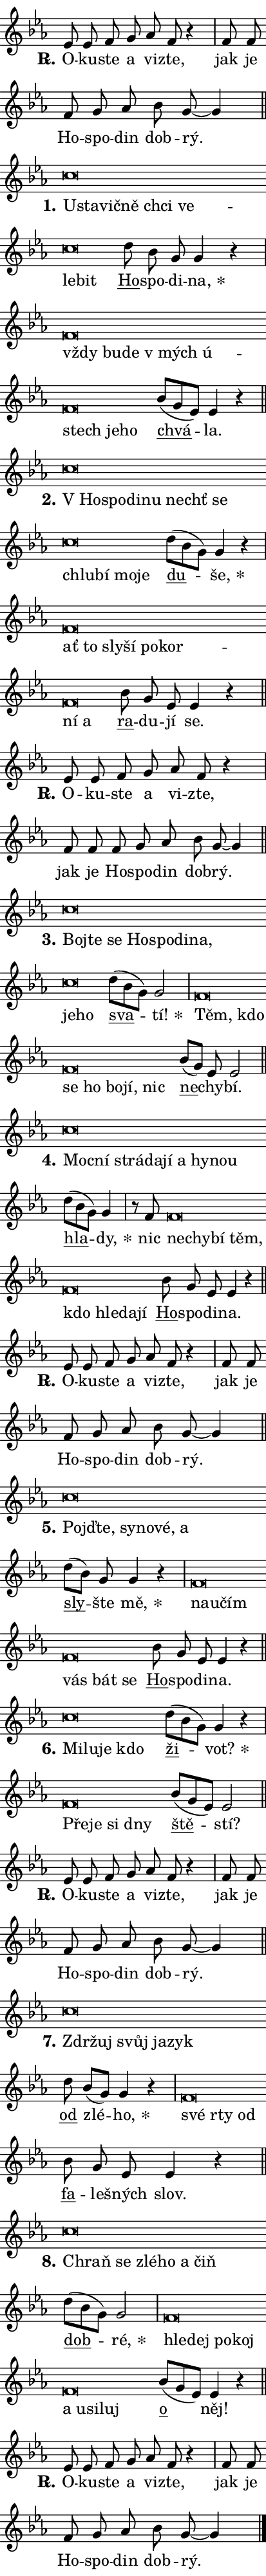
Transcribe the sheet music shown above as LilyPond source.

\version "2.22.1"
\header { tagline = "" }
\paper {
  indent = 0\cm
  top-margin = 0\cm
  right-margin = 0\cm
  bottom-margin = 0\cm
  left-margin = 0\cm
  paper-width = 7\cm
  page-breaking = #ly:one-page-breaking
  system-system-spacing.basic-distance = #11
  score-system-spacing.basic-distance = #11
  ragged-last = ##f
}


%% Author: Thomas Morley
%% https://lists.gnu.org/archive/html/lilypond-user/2020-05/msg00002.html
#(define (line-position grob)
"Returns position of @var[grob} in current system:
   @code{'start}, if at first time-step
   @code{'end}, if at last time-step
   @code{'middle} otherwise
"
  (let* ((col (ly:item-get-column grob))
         (ln (ly:grob-object col 'left-neighbor))
         (rn (ly:grob-object col 'right-neighbor))
         (col-to-check-left (if (ly:grob? ln) ln col))
         (col-to-check-right (if (ly:grob? rn) rn col))
         (break-dir-left
           (and
             (ly:grob-property col-to-check-left 'non-musical #f)
             (ly:item-break-dir col-to-check-left)))
         (break-dir-right
           (and
             (ly:grob-property col-to-check-right 'non-musical #f)
             (ly:item-break-dir col-to-check-right))))
        (cond ((eqv? 1 break-dir-left) 'start)
              ((eqv? -1 break-dir-right) 'end)
              (else 'middle))))

#(define (tranparent-at-line-position vctor)
  (lambda (grob)
  "Relying on @code{line-position} select the relevant enry from @var{vctor}.
Used to determine transparency,"
    (case (line-position grob)
      ((end) (not (vector-ref vctor 0)))
      ((middle) (not (vector-ref vctor 1)))
      ((start) (not (vector-ref vctor 2))))))

noteHeadBreakVisibility =
#(define-music-function (break-visibility)(vector?)
"Makes @code{NoteHead}s transparent relying on @var{break-visibility}"
#{
  \override NoteHead.transparent =
    #(tranparent-at-line-position break-visibility)
#})

#(define delete-ledgers-for-transparent-note-heads
  (lambda (grob)
    "Reads whether a @code{NoteHead} is transparent.
If so this @code{NoteHead} is removed from @code{'note-heads} from
@var{grob}, which is supposed to be @code{LedgerLineSpanner}.
As a result ledgers are not printed for this @code{NoteHead}"
    (let* ((nhds-array (ly:grob-object grob 'note-heads))
           (nhds-list
             (if (ly:grob-array? nhds-array)
                 (ly:grob-array->list nhds-array)
                 '()))
           ;; Relies on the transparent-property being done before
           ;; Staff.LedgerLineSpanner.after-line-breaking is executed.
           ;; This is fragile ...
           (to-keep
             (remove
               (lambda (nhd)
                 (ly:grob-property nhd 'transparent #f))
               nhds-list)))
      ;; TODO find a better method to iterate over grob-arrays, similiar
      ;; to filter/remove etc for lists
      ;; For now rebuilt from scratch
      (set! (ly:grob-object grob 'note-heads)  '())
      (for-each
        (lambda (nhd)
          (ly:pointer-group-interface::add-grob grob 'note-heads nhd))
        to-keep))))

hideNotes = {
  \noteHeadBreakVisibility #begin-of-line-visible
}
unHideNotes = {
  \noteHeadBreakVisibility #all-visible
}

% work-around for resetting accidentals
% https://lilypond.org/doc/v2.23/Documentation/notation/displaying-rhythms#unmetered-music
cadenzaMeasure = {
  \cadenzaOff
  \partial 1024 s1024
  \cadenzaOn
}

#(define-markup-command (accent layout props text) (markup?)
  "Underline accented syllable"
  (interpret-markup layout props
    #{\markup \override #'(offset . 4.3) \underline { #text }#}))

responsum = \markup \concat {
  "R" \hspace #-1.05 \path #0.1 #'((moveto 0 0.07) (lineto 0.9 0.8)) \hspace #0.05 "."
}

\layout {
    \context {
        \Staff
        \remove "Time_signature_engraver"
        \override LedgerLineSpanner.after-line-breaking = #delete-ledgers-for-transparent-note-heads
    }
    \context {
        \Voice {
            \override NoteHead.output-attributes = #'((class . "notehead"))
            \override Hairpin.height = #0.55
        }
    }
    \context {
        \Lyrics {
            \override StanzaNumber.output-attributes = #'((class . "stanzanumber"))
            \override LyricSpace.minimum-distance = #0.9
            \override LyricText.font-name = #"TeX Gyre Schola"
            \override LyricText.font-size = 1
            \override StanzaNumber.font-name = #"TeX Gyre Schola Bold"
            \override StanzaNumber.font-size = 1
        }
    }
}

% magnetic-lyrics.ily
%
%   written by
%     Jean Abou Samra <jean@abou-samra.fr>
%     Werner Lemberg <wl@gnu.org>
%
%   adapted by
%     Jiri Hon <jiri.hon@gmail.com>
%
% Version 2022-Apr-15

% https://www.mail-archive.com/lilypond-user@gnu.org/msg149350.html

#(define (Left_hyphen_pointer_engraver context)
   "Collect syllable-hyphen-syllable occurrences in lyrics and store
them in properties.  This engraver only looks to the left.  For
example, if the lyrics input is @code{foo -- bar}, it does the
following.

@itemize @bullet
@item
Set the @code{text} property of the @code{LyricHyphen} grob between
@q{foo} and @q{bar} to @code{foo}.

@item
Set the @code{left-hyphen} property of the @code{LyricText} grob with
text @q{foo} to the @code{LyricHyphen} grob between @q{foo} and
@q{bar}.
@end itemize

Use this auxiliary engraver in combination with the
@code{lyric-@/text::@/apply-@/magnetic-@/offset!} hook."
   (let ((hyphen #f)
         (text #f))
     (make-engraver
      (acknowledgers
       ((lyric-syllable-interface engraver grob source-engraver)
        (set! text grob)))
      (end-acknowledgers
       ((lyric-hyphen-interface engraver grob source-engraver)
        ;(when (not (grob::has-interface grob 'lyric-space-interface))
          (set! hyphen grob)));)
      ((stop-translation-timestep engraver)
       (when (and text hyphen)
         (ly:grob-set-object! text 'left-hyphen hyphen))
       (set! text #f)
       (set! hyphen #f)))))

#(define (lyric-text::apply-magnetic-offset! grob)
   "If the space between two syllables is less than the value in
property @code{LyricText@/.details@/.squash-threshold}, move the right
syllable to the left so that it gets concatenated with the left
syllable.

Use this function as a hook for
@code{LyricText@/.after-@/line-@/breaking} if the
@code{Left_@/hyphen_@/pointer_@/engraver} is active."
   (let ((hyphen (ly:grob-object grob 'left-hyphen #f)))
     (when hyphen
       (let ((left-text (ly:spanner-bound hyphen LEFT)))
         (when (grob::has-interface left-text 'lyric-syllable-interface)
           (let* ((common (ly:grob-common-refpoint grob left-text X))
                  (this-x-ext (ly:grob-extent grob common X))
                  (left-x-ext
                   (begin
                     ;; Trigger magnetism for left-text.
                     (ly:grob-property left-text 'after-line-breaking)
                     (ly:grob-extent left-text common X)))
                  ;; `delta` is the gap width between two syllables.
                  (delta (- (interval-start this-x-ext)
                            (interval-end left-x-ext)))
                  (details (ly:grob-property grob 'details))
                  (threshold (assoc-get 'squash-threshold details 0.2)))
             (when (< delta threshold)
               (let* (;; We have to manipulate the input text so that
                      ;; ligatures crossing syllable boundaries are not
                      ;; disabled.  For languages based on the Latin
                      ;; script this is essentially a beautification.
                      ;; However, for non-Western scripts it can be a
                      ;; necessity.
                      (lt (ly:grob-property left-text 'text))
                      (rt (ly:grob-property grob 'text))
                      (is-space (grob::has-interface hyphen 'lyric-space-interface))
                      (space (if is-space " " ""))
                      (space-markup (grob-interpret-markup grob " "))
                      (space-size (interval-length (ly:stencil-extent space-markup X)))
                      (extra-delta (if is-space space-size 0))
                      ;; Append new syllable.
                      (ltrt-space (if (and (string? lt) (string? rt))
                                (string-append lt space rt)
                                (make-concat-markup (list lt space rt))))
                      ;; Right-align `ltrt` to the right side.
                      (ltrt-space-markup (grob-interpret-markup
                               grob
                               (make-translate-markup
                                (cons (interval-length this-x-ext) 0)
                                (make-right-align-markup ltrt-space)))))
                 (begin
                   ;; Don't print `left-text`.
                   (ly:grob-set-property! left-text 'stencil #f)
                   ;; Set text and stencil (which holds all collected
                   ;; syllables so far) and shift it to the left.
                   (ly:grob-set-property! grob 'text ltrt-space)
                   (ly:grob-set-property! grob 'stencil ltrt-space-markup)
                   (ly:grob-translate-axis! grob (- (- delta extra-delta)) X))))))))))


#(define (lyric-hyphen::displace-bounds-first grob)
   ;; Make very sure this callback isn't triggered too early.
   (let ((left (ly:spanner-bound grob LEFT))
         (right (ly:spanner-bound grob RIGHT)))
     (ly:grob-property left 'after-line-breaking)
     (ly:grob-property right 'after-line-breaking)
     (ly:lyric-hyphen::print grob)))

squashThreshold = #0.4

\layout {
  \context {
    \Lyrics
    \consists #Left_hyphen_pointer_engraver
    \override LyricText.after-line-breaking =
      #lyric-text::apply-magnetic-offset!
    \override LyricHyphen.stencil = #lyric-hyphen::displace-bounds-first
    \override LyricText.details.squash-threshold = \squashThreshold
    \override LyricHyphen.minimum-distance = 0
    \override LyricHyphen.minimum-length = \squashThreshold
  }
}

squash = \override LyricText.details.squash-threshold = 9999
unSquash = \override LyricText.details.squash-threshold = \squashThreshold

left = \override LyricText.self-alignment-X = #LEFT
unLeft = \revert LyricText.self-alignment-X

starOffset = #(lambda (grob) 
                (let ((x_offset (ly:self-alignment-interface::aligned-on-x-parent grob)))
                  (if (= x_offset 0) 0 (+ x_offset 1.2))))

star = #(define-music-function (syllable)(string?)
"Append star separator at the end of a syllable"
#{
  \once \override LyricText.X-offset = #starOffset
  \lyricmode { \markup {
    #syllable
    \override #'((font-name . "TeX Gyre Schola Bold")) \hspace #0.2 \lower #0.65 \larger "*"
  } }
#})

starAccent = #(define-music-function (syllable)(string?)
"Append star separator at the end of a syllable and make accent"
#{
  \once \override LyricText.X-offset = #starOffset
  \lyricmode { \markup {
    \accent #syllable
    \override #'((font-name . "TeX Gyre Schola Bold")) \hspace #0.2 \lower #0.65 \larger "*"
  } }
#})

breath = #(define-music-function (syllable)(string?)
"Append breathing indicator at the end of a syllable"
#{
  \lyricmode { \markup { #syllable "+" } }
#})

optionalBreath = #(define-music-function (syllable)(string?)
"Append optional breathing indicator at the end of a syllable"
#{
  \lyricmode { \markup { #syllable "(+)" } }
#})


\score {
    <<
        \new Voice = "melody" { \cadenzaOn \key es \major \relative { es'8 es f g as f r4 \cadenzaMeasure \bar "|" f8 f \bar "" f g as \bar "" bes g~ g4 \cadenzaMeasure \bar "||" \break }
\relative { c''\breve*1/16 \hideNotes \breve*1/16 \bar "" \breve*1/16 \bar "" \breve*1/16 \bar "" \breve*1/16 \bar "" \breve*1/16 \bar "" \breve*1/16 \breve*1/16 \bar "" \unHideNotes \bar "" d8 bes g g4 r \cadenzaMeasure \bar "|" f\breve*1/16 \hideNotes \breve*1/16 \bar "" \breve*1/16 \bar "" \breve*1/16 \bar "" \breve*1/16 \bar "" \breve*1/16 \bar "" \breve*1/16 \breve*1/16 \bar "" \unHideNotes \bar "" bes8[( g es)] es4 r \cadenzaMeasure \bar "||" \break }
\relative { c''\breve*1/16 \hideNotes \breve*1/16 \bar "" \breve*1/16 \bar "" \breve*1/16 \bar "" \breve*1/16 \bar "" \breve*1/16 \bar "" \breve*1/16 \bar "" \breve*1/16 \bar "" \breve*1/16 \breve*1/16 \bar "" \unHideNotes \bar "" d8[( bes g)] g4 r \cadenzaMeasure \bar "|" f\breve*1/16 \hideNotes \breve*1/16 \bar "" \breve*1/16 \bar "" \breve*1/16 \bar "" \breve*1/16 \bar "" \breve*1/16 \bar "" \breve*1/16 \breve*1/16 \bar "" \unHideNotes \bar "" bes8 g es es4 r \cadenzaMeasure \bar "||" \break }
\relative { es'8 es f g as f r4 \cadenzaMeasure \bar "|" f8 f \bar "" f g as \bar "" bes g~ g4 \cadenzaMeasure \bar "||" \break }
\relative { c''\breve*1/16 \hideNotes \breve*1/16 \bar "" \breve*1/16 \bar "" \breve*1/16 \bar "" \breve*1/16 \bar "" \breve*1/16 \bar "" \breve*1/16 \bar "" \breve*1/16 \breve*1/16 \bar "" \unHideNotes \bar "" d8[( bes g)] g2 \cadenzaMeasure \bar "|" f\breve*1/16 \hideNotes \breve*1/16 \bar "" \breve*1/16 \bar "" \breve*1/16 \bar "" \breve*1/16 \bar "" \breve*1/16 \breve*1/16 \bar "" \unHideNotes \bar "" bes8[( g)] es es2 \cadenzaMeasure \bar "||" \break }
\relative { c''\breve*1/16 \hideNotes \breve*1/16 \bar "" \breve*1/16 \bar "" \breve*1/16 \bar "" \breve*1/16 \bar "" \breve*1/16 \bar "" \breve*1/16 \breve*1/16 \bar "" \unHideNotes \bar "" d8[( bes g)] g4 \cadenzaMeasure \bar "|" r8 f8 f\breve*1/16 \hideNotes \breve*1/16 \bar "" \breve*1/16 \bar "" \breve*1/16 \bar "" \breve*1/16 \bar "" \breve*1/16 \bar "" \breve*1/16 \breve*1/16 \bar "" \unHideNotes \bar "" bes8 g es es4 r \cadenzaMeasure \bar "||" \break }
\relative { es'8 es f g as f r4 \cadenzaMeasure \bar "|" f8 f \bar "" f g as \bar "" bes g~ g4 \cadenzaMeasure \bar "||" \break }
\relative { c''\breve*1/16 \hideNotes \breve*1/16 \bar "" \breve*1/16 \bar "" \breve*1/16 \bar "" \breve*1/16 \breve*1/16 \bar "" \unHideNotes \bar "" d8[( bes)] g g4 r \cadenzaMeasure \bar "|" f\breve*1/16 \hideNotes \breve*1/16 \bar "" \breve*1/16 \bar "" \breve*1/16 \bar "" \breve*1/16 \breve*1/16 \bar "" \unHideNotes \bar "" bes8 g es es4 r \cadenzaMeasure \bar "||" \break }
\relative { c''\breve*1/16 \hideNotes \breve*1/16 \bar "" \breve*1/16 \breve*1/16 \bar "" \unHideNotes \bar "" d8[( bes g)] g4 r \cadenzaMeasure \bar "|" f\breve*1/16 \hideNotes \breve*1/16 \bar "" \breve*1/16 \breve*1/16 \bar "" \unHideNotes \bar "" bes8[( g es)] es2 \cadenzaMeasure \bar "||" \break }
\relative { es'8 es f g as f r4 \cadenzaMeasure \bar "|" f8 f \bar "" f g as \bar "" bes g~ g4 \cadenzaMeasure \bar "||" \break }
\relative { c''\breve*1/16 \hideNotes \breve*1/16 \bar "" \breve*1/16 \bar "" \breve*1/16 \breve*1/16 \bar "" \unHideNotes \bar "" d8 bes[( g)] g4 r \cadenzaMeasure \bar "|" f\breve*1/16 \hideNotes \breve*1/16 \breve*1/16 \bar "" \unHideNotes \bar "" bes8 g es es4 r \cadenzaMeasure \bar "||" \break }
\relative { c''\breve*1/16 \hideNotes \breve*1/16 \bar "" \breve*1/16 \bar "" \breve*1/16 \bar "" \breve*1/16 \breve*1/16 \bar "" \unHideNotes \bar "" d8[( bes g)] g2 \cadenzaMeasure \bar "|" f\breve*1/16 \hideNotes \breve*1/16 \bar "" \breve*1/16 \bar "" \breve*1/16 \bar "" \breve*1/16 \bar "" \breve*1/16 \bar "" \breve*1/16 \breve*1/16 \bar "" \unHideNotes \bar "" bes8[( g es)] es4 r \cadenzaMeasure \bar "||" \break }
\relative { es'8 es f g as f r4 \cadenzaMeasure \bar "|" f8 f \bar "" f g as \bar "" bes g~ g4 \cadenzaMeasure \bar "||" \break } \bar "|." }
        \new Lyrics \lyricsto "melody" { \lyricmode { \set stanza = \responsum
O -- ku -- ste a vi -- zte, jak je Ho -- spo -- din dob -- rý.
\set stanza = "1."
\left U -- \squash sta -- vič -- ně chci ve -- le -- bit \unLeft \unSquash \markup \accent Ho -- spo -- di -- \star na, \left vždy \squash bu -- de "v mých" ú -- stech je -- ho \unLeft \unSquash \markup \accent chvá -- la.
\set stanza = "2."
\left "V Ho" -- \squash spo -- di -- nu nechť se chlu -- bí mo -- je \unLeft \unSquash \markup \accent du -- \star še, \left ať \squash to sly -- ší po -- kor -- ní a \unLeft \unSquash \markup \accent ra -- du -- jí se.
\set stanza = \responsum
O -- ku -- ste a vi -- zte, jak je Ho -- spo -- din dob -- rý.
\set stanza = "3."
\left Boj -- \squash te se Ho -- spo -- di -- na, je -- ho \unLeft \unSquash \markup \accent sva -- \star tí! \left Těm, \squash kdo se ho bo -- jí, nic \unLeft \unSquash \markup \accent ne -- chy -- bí.
\set stanza = "4."
\left Moc -- \squash ní strá -- da -- jí a hy -- nou \unLeft \unSquash \markup \accent hla -- \star dy, nic \left ne -- \squash chy -- bí těm, kdo hle -- da -- jí \unLeft \unSquash \markup \accent Ho -- spo -- di -- na.
\set stanza = \responsum
O -- ku -- ste a vi -- zte, jak je Ho -- spo -- din dob -- rý.
\set stanza = "5."
\left Pojď -- \squash te, sy -- no -- vé, a \unLeft \unSquash \markup \accent sly -- šte \star mě, \left na -- \squash u -- čím vás bát se \unLeft \unSquash \markup \accent Ho -- spo -- di -- na.
\set stanza = "6."
\left Mi -- \squash lu -- je kdo \unLeft \unSquash \markup \accent ži -- \star vot? \left Pře -- \squash je si dny \unLeft \unSquash \markup \accent ště -- stí?
\set stanza = \responsum
O -- ku -- ste a vi -- zte, jak je Ho -- spo -- din dob -- rý.
\set stanza = "7."
\left Zdr -- \squash žuj svůj ja -- zyk \unLeft \unSquash \markup \accent od zlé -- \star ho, \left své \squash rty od \unLeft \unSquash \markup \accent fa -- le -- šných slov.
\set stanza = "8."
\left Chraň \squash se zlé -- ho a čiň \unLeft \unSquash \markup \accent dob -- \star ré, \left hle -- \squash dej po -- koj a u -- si -- luj \unLeft \unSquash \markup \accent o něj!
\set stanza = \responsum
O -- ku -- ste a vi -- zte, jak je Ho -- spo -- din dob -- rý. } }
    >>
    \layout {}
}
